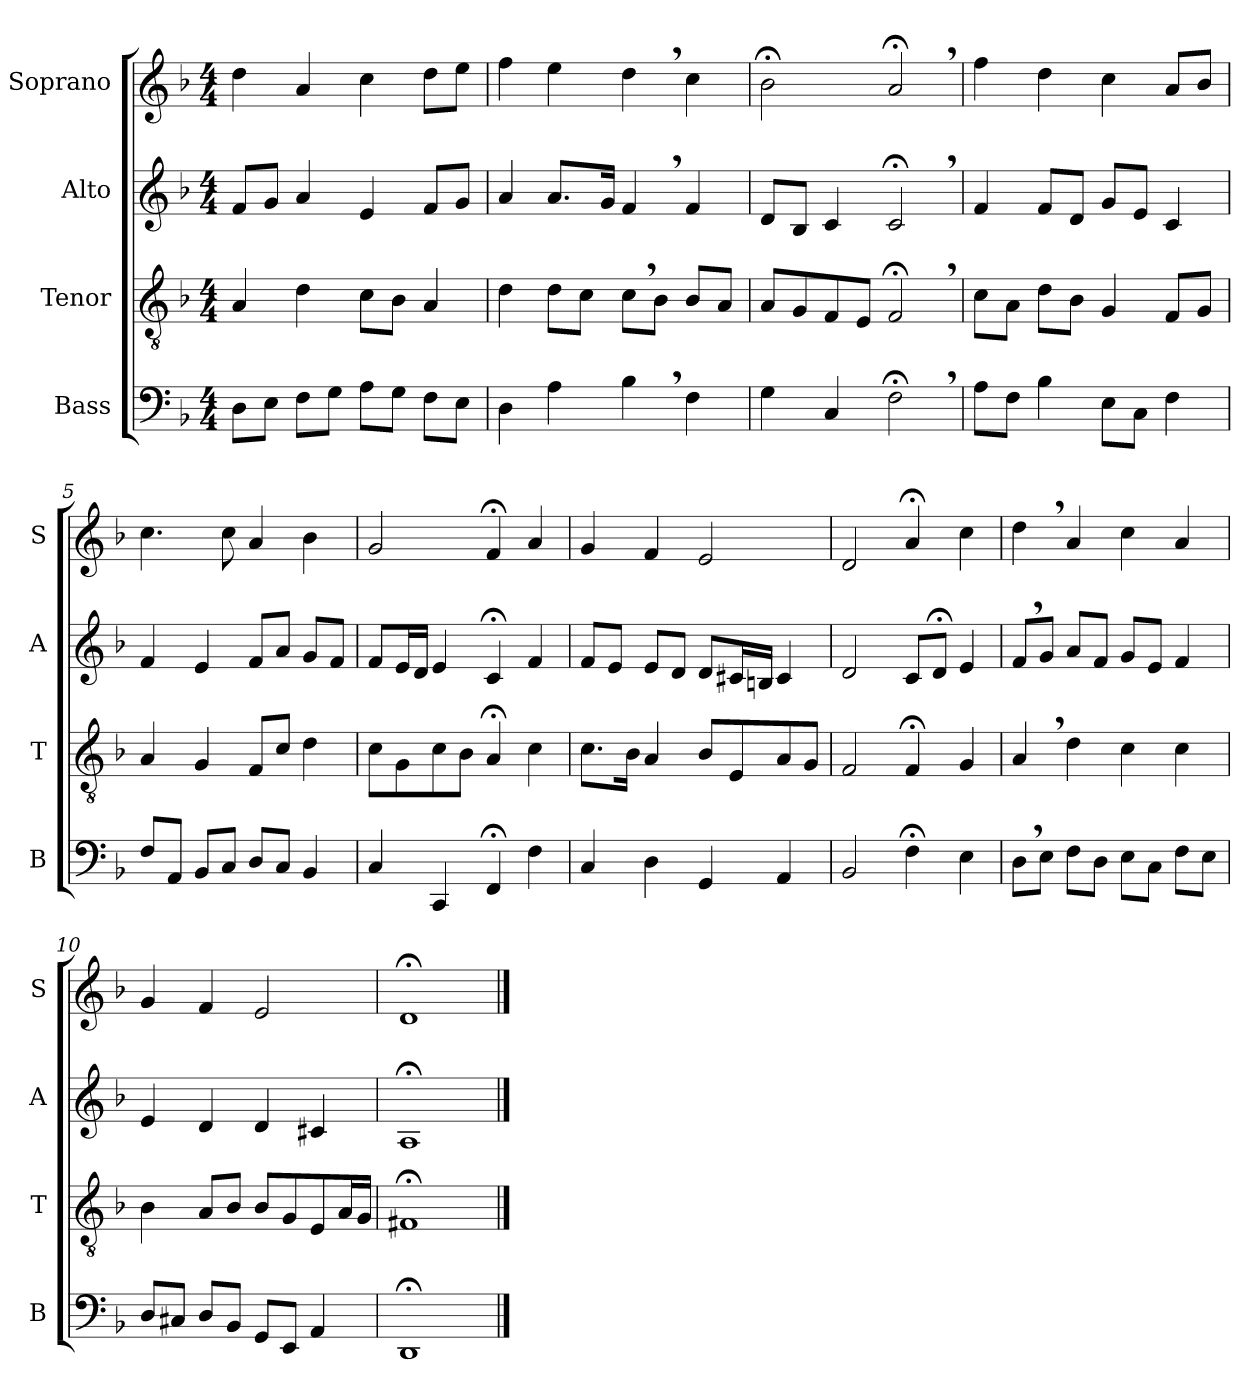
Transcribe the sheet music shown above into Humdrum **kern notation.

**kern	**kern	**kern	**kern
*part4	*part3	*part2	*part1
*staff4	*staff3	*staff2	*staff1
*I"Bass	*I"Tenor	*I"Alto	*I"Soprano
*I'B	*I'T	*I'A	*I'S
*clefF4	*clefGv2	*clefG2	*clefG2
*k[b-]	*k[b-]	*k[b-]	*k[b-]
*M4/4	*M4/4	*M4/4	*M4/4
=1	=1	=1	=1
8D\L	4A/	8f/L	4dd\
8E\J	.	8g/J	.
8F\L	4d\	4a/	4a/
8G\J	.	.	.
8A\L	8c\L	4e/	4cc\
8G\J	8B-\J	.	.
8F\L	4A/	8f/L	8dd\L
8E\J	.	8g/J	8ee\J
=2	=2	=2	=2
4D\	4d\	4a/	4ff\
4A\	8d\L	8.a/L	4ee\
.	8c\J	.	.
.	.	16g/Jk	.
4B-,\	8c,\L	4f,/	4dd,\
.	8B-\J	.	.
4F\	8B-/L	4f/	4cc\
.	8A/J	.	.
=3	=3	=3	=3
4G\	8A/L	8d/L	2b-;<\
.	8G/	8B-/J	.
4C/	8F/	4c/	.
.	8E/J	.	.
2F;<,\	2F;<,/	2c;<,/	2a;<,/
=4	=4	=4	=4
8A\L	8c\L	4f/	4ff\
8F\J	8A\J	.	.
4B-\	8d\L	8f/L	4dd\
.	8B-\J	8d/J	.
8E\L	4G/	8g/L	4cc\
8C\J	.	8e/J	.
4F\	8F/L	4c/	8a/L
.	8G/J	.	8b-/J
=5	=5	=5	=5
8F/L	4A/	4f/	4.cc\
8AA/J	.	.	.
8BB-/L	4G/	4e/	.
8C/J	.	.	8cc\
8D/L	8F/L	8f/L	4a/
8C/J	8c/J	8a/J	.
4BB-/	4d\	8g/L	4b-\
.	.	8f/J	.
=6	=6	=6	=6
4C/	8c\L	8f/L	2g/
.	8G\	16e/L	.
.	.	16d/JJ	.
4CC/	8c\	4e/	.
.	8B-\J	.	.
4FF;</	4A;</	4c;</	4f;</
4F\	4c\	4f/	4a/
=7	=7	=7	=7
4C/	8.c\L	8f/L	4g/
.	.	8e/J	.
.	16B-\Jk	.	.
4D\	4A/	8e/L	4f/
.	.	8d/J	.
4GG/	8B-/L	8d/L	2e/
.	8E/	16c#X/L	.
.	.	16Bn/JJ	.
4AA/	8A/	4c#/	.
.	8G/J	.	.
=8	=8	=8	=8
2BB-/	2F/	2d/	2d/
4F;<\	4F;</	8c/L	4a;</
.	.	8d;</J	.
4E\	4G/	4e/	4cc\
=9	=9	=9	=9
8D,\L	4A,/	8f,/L	4dd,\
8E\J	.	8g/J	.
8F\L	4d\	8a/L	4a/
8D\J	.	8f/J	.
8E\L	4c\	8g/L	4cc\
8C\J	.	8e/J	.
8F\L	4c\	4f/	4a/
8E\J	.	.	.
=10	=10	=10	=10
8D/L	4B-\	4e/	4g/
8C#X/J	.	.	.
8D/L	8A/L	4d/	4f/
8BB-/J	8B-/J	.	.
8GG/L	8B-/L	4d/	2e/
8EE/J	8G/	.	.
4AA/	8E/	4c#X/	.
.	16A/L	.	.
.	16G/JJ	.	.
=11	=11	=11	=11
1DD;</	1F#X;</	1A;</	1d;</
==	==	==	==
*-	*-	*-	*-
